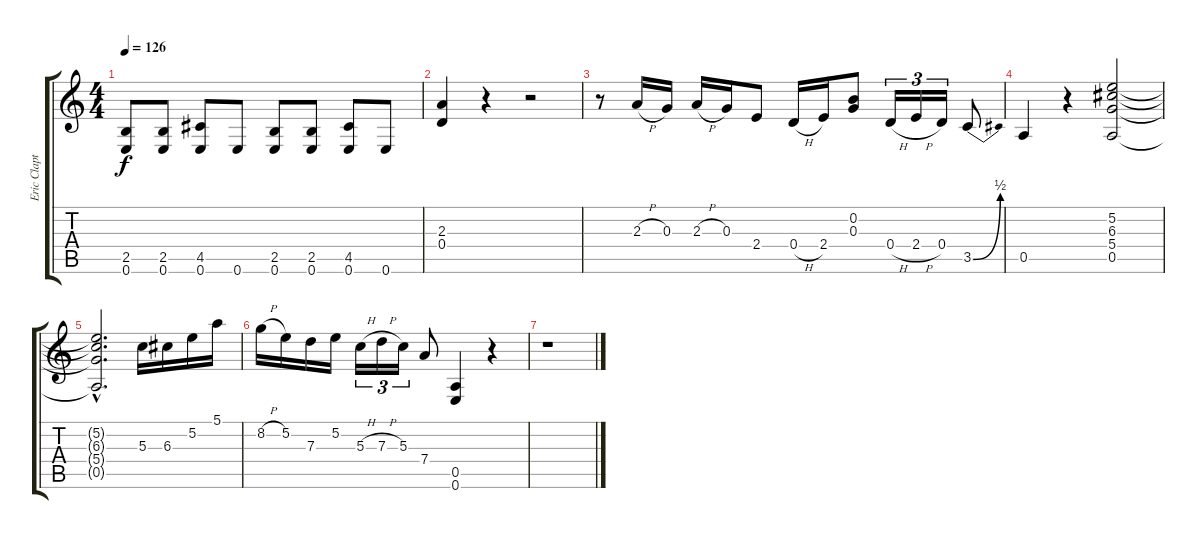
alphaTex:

\track ("Eric Clapton" "Eric Clapt") {instrument distortionguitar}
\staff {score tabs}
\tuning (E4 B3 G3 D3 A2 E2) {hide}
\ts (4 4)
\tempo 126
\clef g2
\ks c
(2.5 0.6).8{dy f} (2.5 0.6).8 (4.5 0.6).8 0.6.8 (2.5 0.6).8 (2.5 0.6).8 (4.5 0.6).8 0.6.8 |
(2.3 0.4).4{volume 14} r.4 r.2 |
r.8 2.3{h}.16 0.3.16 2.3{h}.16 0.3.16 2.4.8 0.4{h}.16 2.4.16 (0.2 0.3).8 0.4{h}.16{tu (3 2)} 2.4{h}.16{tu (3 2)} 0.4.16{tu (3 2)} 3.5{be (bend 0 0 60 2)}.8 |
0.5.4 r.4 (5.2 6.3 5.4 0.5).2 |
(5.2{hac t} 6.3{hac t} 5.4{hac t} 0.5{hac t}).2{d} 5.3.16 6.3.16 5.2.16 5.1.16 |
8.2{h}.16 5.2.16 7.3.16 5.2.16 5.3{h}.16{tu (3 2)} 7.3{h}.16{tu (3 2)} 5.3.16{tu (3 2)} 7.4.8 (0.5 0.6).4 r.4 |
r.1
